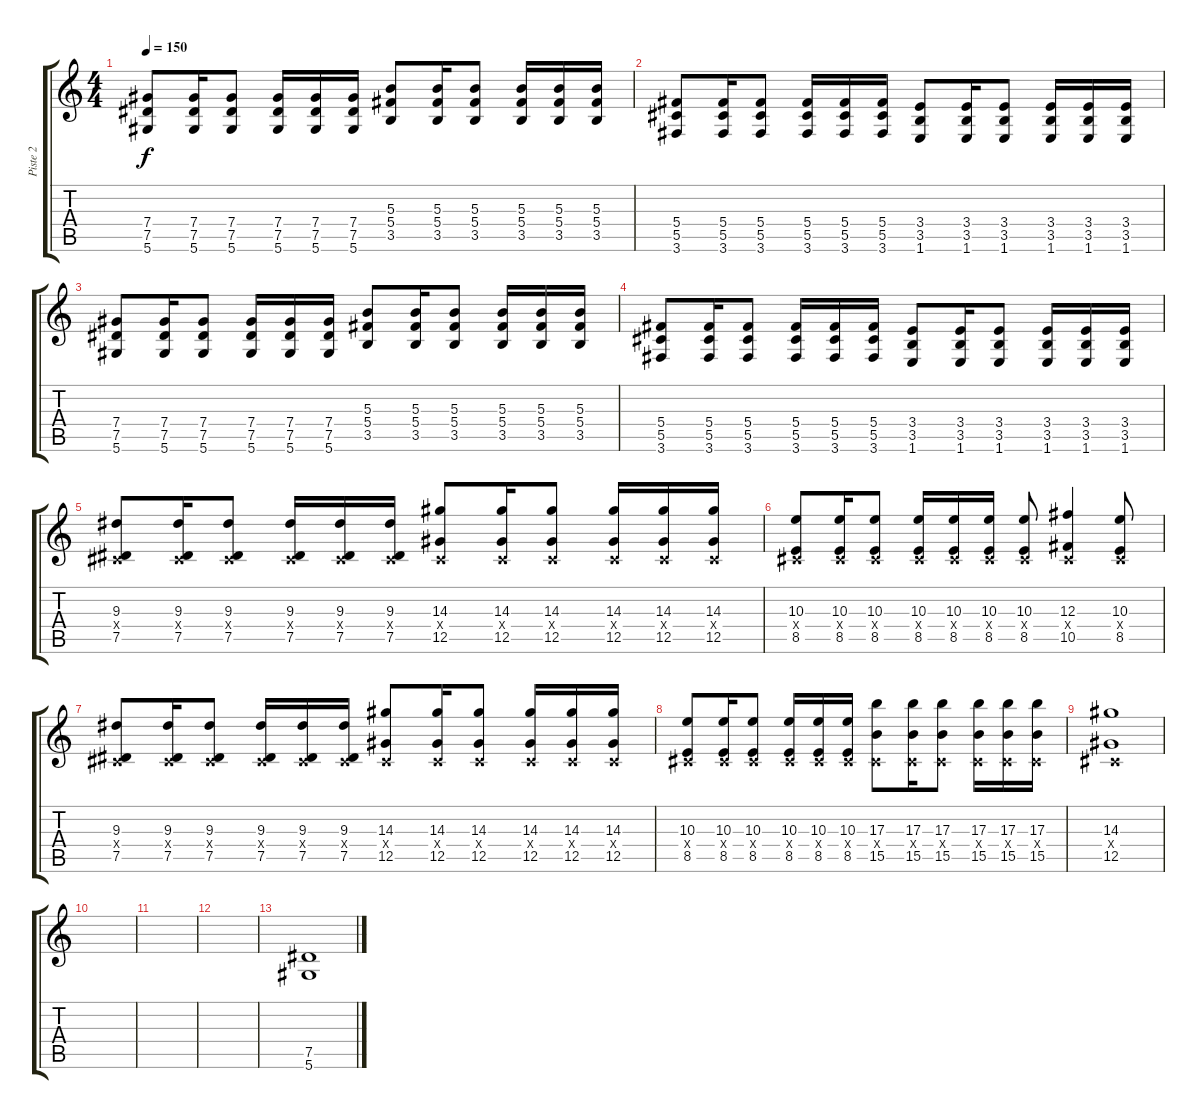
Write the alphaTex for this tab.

\track ("Piste 2" "Piste 2") {instrument distortionguitar}
\staff {score tabs}
\tuning (Eb4 Bb3 Gb3 Db3 Ab2 Eb2) {hide}
\ts (4 4)
\tempo 150
\clef g2
\ks c
(7.4 7.5 5.6).8{dy f instrument distortionguitar} (7.4 7.5 5.6).16 (7.4 7.5 5.6).8 (7.4 7.5 5.6).16 (7.4 7.5 5.6).16 (7.4 7.5 5.6).16 (5.3 5.4 3.5).8 (5.3 5.4 3.5).16 (5.3 5.4 3.5).8 (5.3 5.4 3.5).16 (5.3 5.4 3.5).16 (5.3 5.4 3.5).16 |
(5.4 5.5 3.6).8 (5.4 5.5 3.6).16 (5.4 5.5 3.6).8 (5.4 5.5 3.6).16 (5.4 5.5 3.6).16 (5.4 5.5 3.6).16 (3.4 3.5 1.6).8 (3.4 3.5 1.6).16 (3.4 3.5 1.6).8 (3.4 3.5 1.6).16 (3.4 3.5 1.6).16 (3.4 3.5 1.6).16 |
(7.4 7.5 5.6).8 (7.4 7.5 5.6).16 (7.4 7.5 5.6).8 (7.4 7.5 5.6).16 (7.4 7.5 5.6).16 (7.4 7.5 5.6).16 (5.3 5.4 3.5).8 (5.3 5.4 3.5).16 (5.3 5.4 3.5).8 (5.3 5.4 3.5).16 (5.3 5.4 3.5).16 (5.3 5.4 3.5).16 |
(5.4 5.5 3.6).8 (5.4 5.5 3.6).16 (5.4 5.5 3.6).8 (5.4 5.5 3.6).16 (5.4 5.5 3.6).16 (5.4 5.5 3.6).16 (3.4 3.5 1.6).8 (3.4 3.5 1.6).16 (3.4 3.5 1.6).8 (3.4 3.5 1.6).16 (3.4 3.5 1.6).16 (3.4 3.5 1.6).16 |
(9.3 0.4{x} 7.5).8 (9.3 0.4{x} 7.5).16 (9.3 0.4{x} 7.5).8 (9.3 0.4{x} 7.5).16 (9.3 0.4{x} 7.5).16 (9.3 0.4{x} 7.5).16 (14.3 0.4{x} 12.5).8 (14.3 0.4{x} 12.5).16 (14.3 0.4{x} 12.5).8 (14.3 0.4{x} 12.5).16 (14.3 0.4{x} 12.5).16 (14.3 0.4{x} 12.5).16 |
(10.3 0.4{x} 8.5).8 (10.3 0.4{x} 8.5).16 (10.3 0.4{x} 8.5).8 (10.3 0.4{x} 8.5).16 (10.3 0.4{x} 8.5).16 (10.3 0.4{x} 8.5).16 (10.3 0.4{x} 8.5).8 (12.3 0.4{x} 10.5).4 (10.3 0.4{x} 8.5).8 |
(9.3 0.4{x} 7.5).8 (9.3 0.4{x} 7.5).16 (9.3 0.4{x} 7.5).8 (9.3 0.4{x} 7.5).16 (9.3 0.4{x} 7.5).16 (9.3 0.4{x} 7.5).16 (14.3 0.4{x} 12.5).8 (14.3 0.4{x} 12.5).16 (14.3 0.4{x} 12.5).8 (14.3 0.4{x} 12.5).16 (14.3 0.4{x} 12.5).16 (14.3 0.4{x} 12.5).16 |
(10.3 0.4{x} 8.5).8 (10.3 0.4{x} 8.5).16 (10.3 0.4{x} 8.5).8 (10.3 0.4{x} 8.5).16 (10.3 0.4{x} 8.5).16 (10.3 0.4{x} 8.5).16 (17.3 0.4{x} 15.5).8 (17.3 0.4{x} 15.5).16 (17.3 0.4{x} 15.5).8 (17.3 0.4{x} 15.5).16 (17.3 0.4{x} 15.5).16 (17.3 0.4{x} 15.5).16 |
(14.3 0.4{x} 12.5).1 |
|
|
|
(7.5 5.6).1
